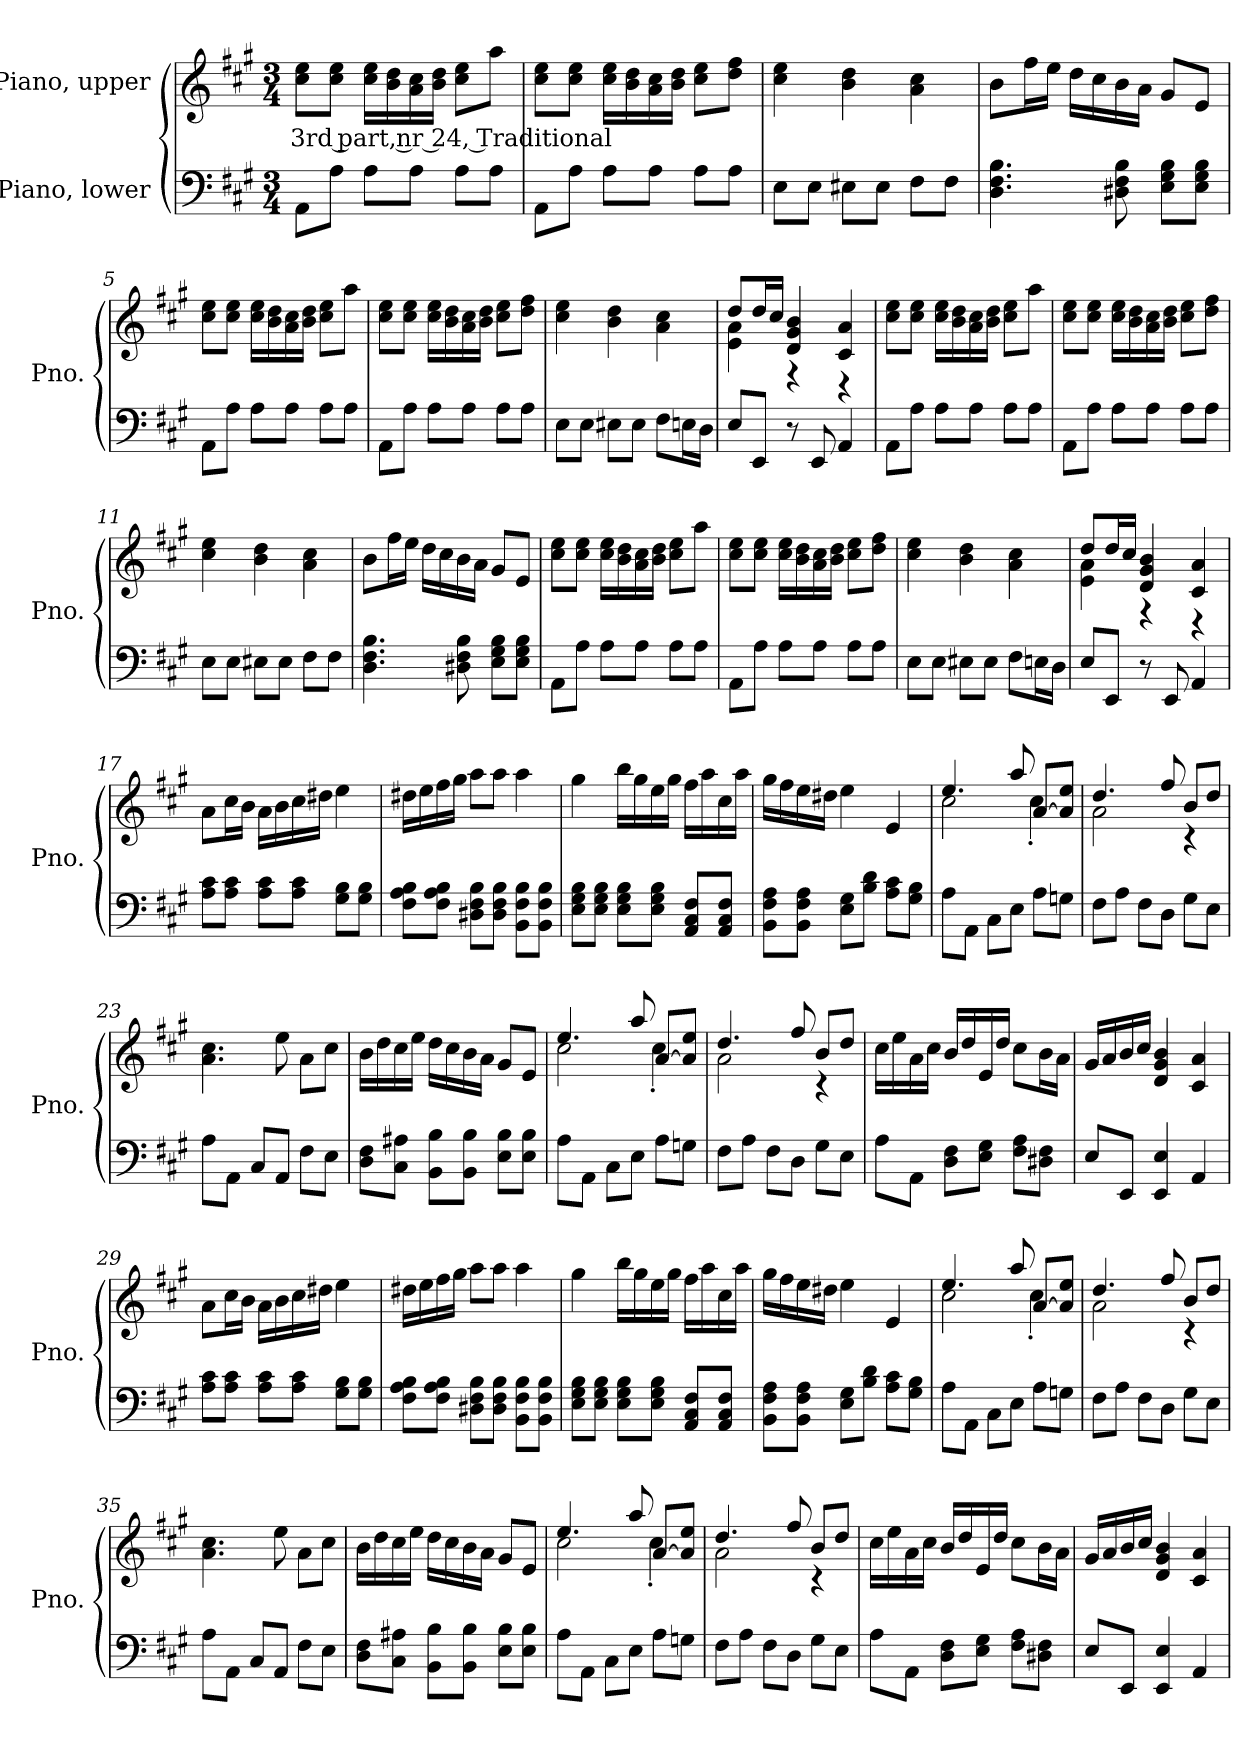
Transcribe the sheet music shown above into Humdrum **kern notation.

**kern	**kern	**text
*part2	*part1	*part1
*staff2	*staff1	*staff1
*I"Piano, lower	*I"Piano, upper	*
*I'Pno.	*I'Pno.	*
*clefF4	*clefG2	*
*k[f#c#g#]	*k[f#c#g#]	*
*M3/4	*M3/4	*
*MM100	*MM100	*
=1	=1	=1
!	!	!LO:LY:b
8AA\L	8cc#\ 8ee\L	3rd part, nr 24, Traditional
8A\J	8cc#\ 8ee\J	.
8A\L	16cc#\ 16ee\LL	.
.	16b\ 16dd\	.
8A\J	16a\ 16cc#\	.
.	16b\ 16dd\JJ	.
8A\L	8cc#\ 8ee\L	.
8A\J	8aa\J	.
=2	=2	=2
8AA\L	8cc#\ 8ee\L	.
8A\J	8cc#\ 8ee\J	.
8A\L	16cc#\ 16ee\LL	.
.	16b\ 16dd\	.
8A\J	16a\ 16cc#\	.
.	16b\ 16dd\JJ	.
8A\L	8cc#\ 8ee\L	.
8A\J	8dd\ 8ff#\J	.
=3	=3	=3
8E\L	4cc#\ 4ee\	.
8E\J	.	.
8E#X\L	4b\ 4dd\	.
8E#\J	.	.
8F#\L	4a\ 4cc#\	.
8F#\J	.	.
!!LO:LB:g=z
=4	=4	=4
4.D\ 4.F#\ 4.B\	8b\L	.
.	16ff#\L	.
.	16ee\JJ	.
.	16dd\LL	.
.	16cc#\	.
8D#X\ 8F#\ 8B\	16b\	.
.	16a\JJ	.
8E\ 8G#\ 8B\L	8g#/L	.
8E\ 8G#\ 8B\J	8e/J	.
=5	=5	=5
8AA\L	8cc#\ 8ee\L	.
8A\J	8cc#\ 8ee\J	.
8A\L	16cc#\ 16ee\LL	.
.	16b\ 16dd\	.
8A\J	16a\ 16cc#\	.
.	16b\ 16dd\JJ	.
8A\L	8cc#\ 8ee\L	.
8A\J	8aa\J	.
=6	=6	=6
8AA\L	8cc#\ 8ee\L	.
8A\J	8cc#\ 8ee\J	.
8A\L	16cc#\ 16ee\LL	.
.	16b\ 16dd\	.
8A\J	16a\ 16cc#\	.
.	16b\ 16dd\JJ	.
8A\L	8cc#\ 8ee\L	.
8A\J	8dd\ 8ff#\J	.
=7	=7	=7
8E\L	4cc#\ 4ee\	.
8E\J	.	.
8E#X\L	4b\ 4dd\	.
8E#\J	.	.
8F#\L	4a\ 4cc#\	.
16En\L	.	.
16D\JJ	.	.
=8	=8	=8
*	*^	*
8E/L	8dd/L	4e\ 4a\	.
8EE/J	16dd/L	.	.
.	16cc#/JJ	.	.
8r	4d/ 4g#/ 4b/	4r	.
8EE/	.	.	.
4AA/	4c#/ 4a/	4r	.
*	*v	*v	*
!!LO:LB:g=z
=9	=9	=9
8AA\L	8cc#\ 8ee\L	.
8A\J	8cc#\ 8ee\J	.
8A\L	16cc#\ 16ee\LL	.
.	16b\ 16dd\	.
8A\J	16a\ 16cc#\	.
.	16b\ 16dd\JJ	.
8A\L	8cc#\ 8ee\L	.
8A\J	8aa\J	.
=10	=10	=10
8AA\L	8cc#\ 8ee\L	.
8A\J	8cc#\ 8ee\J	.
8A\L	16cc#\ 16ee\LL	.
.	16b\ 16dd\	.
8A\J	16a\ 16cc#\	.
.	16b\ 16dd\JJ	.
8A\L	8cc#\ 8ee\L	.
8A\J	8dd\ 8ff#\J	.
=11	=11	=11
8E\L	4cc#\ 4ee\	.
8E\J	.	.
8E#X\L	4b\ 4dd\	.
8E#\J	.	.
8F#\L	4a\ 4cc#\	.
8F#\J	.	.
=12	=12	=12
4.D\ 4.F#\ 4.B\	8b\L	.
.	16ff#\L	.
.	16ee\JJ	.
.	16dd\LL	.
.	16cc#\	.
8D#X\ 8F#\ 8B\	16b\	.
.	16a\JJ	.
8E\ 8G#\ 8B\L	8g#/L	.
8E\ 8G#\ 8B\J	8e/J	.
=13	=13	=13
8AA\L	8cc#\ 8ee\L	.
8A\J	8cc#\ 8ee\J	.
8A\L	16cc#\ 16ee\LL	.
.	16b\ 16dd\	.
8A\J	16a\ 16cc#\	.
.	16b\ 16dd\JJ	.
8A\L	8cc#\ 8ee\L	.
8A\J	8aa\J	.
!!LO:LB:g=z
=14	=14	=14
8AA\L	8cc#\ 8ee\L	.
8A\J	8cc#\ 8ee\J	.
8A\L	16cc#\ 16ee\LL	.
.	16b\ 16dd\	.
8A\J	16a\ 16cc#\	.
.	16b\ 16dd\JJ	.
8A\L	8cc#\ 8ee\L	.
8A\J	8dd\ 8ff#\J	.
=15	=15	=15
8E\L	4cc#\ 4ee\	.
8E\J	.	.
8E#X\L	4b\ 4dd\	.
8E#\J	.	.
8F#\L	4a\ 4cc#\	.
16En\L	.	.
16D\JJ	.	.
=16	=16	=16
*	*^	*
8E/L	8dd/L	4e\ 4a\	.
8EE/J	16dd/L	.	.
.	16cc#/JJ	.	.
8r	4d/ 4g#/ 4b/	4r	.
8EE/	.	.	.
4AA/	4c#/ 4a/	4r	.
*	*v	*v	*
=17	=17	=17
8A\ 8c#\L	8a\L	.
8A\ 8c#\J	16cc#\L	.
.	16b\JJ	.
8A\ 8c#\L	16a\LL	.
.	16b\	.
8A\ 8c#\J	16cc#\	.
.	16dd#X\JJ	.
8G#\ 8B\L	4ee\	.
8G#\ 8B\J	.	.
!!LO:LB:g=z
=18	=18	=18
8F#\ 8A\ 8B\L	16dd#X\LL	.
.	16ee\	.
8F#\ 8A\ 8B\J	16ff#\	.
.	16gg#\JJ	.
8D#X\ 8F#\ 8B\L	8aa\L	.
8D#\ 8F#\ 8B\J	8aa\J	.
8BB\ 8F#\ 8B\L	4aa\	.
8BB\ 8F#\ 8B\J	.	.
=19	=19	=19
8E\ 8G#\ 8B\L	4gg#\	.
8E\ 8G#\ 8B\J	.	.
8E\ 8G#\ 8B\L	16bb\LL	.
.	16gg#\	.
8E\ 8G#\ 8B\J	16ee\	.
.	16gg#\JJ	.
8AA/ 8C#/ 8F#/L	16ff#\LL	.
.	16aa\	.
8AA/ 8C#/ 8F#/J	16cc#\	.
.	16aa\JJ	.
=20	=20	=20
8BB\ 8F#\ 8A\L	16gg#\LL	.
.	16ff#\	.
8BB\ 8F#\ 8A\J	16ee\	.
.	16dd#X\JJ	.
8E\ 8G#\L	4ee\	.
8B\ 8d\J	.	.
8A\ 8c#\L	4e/	.
8G#\ 8B\J	.	.
=21	=21	=21
*	*^	*
8A\L	4.ee/	2cc#\	.
8AA\J	.	.	.
8C#\L	.	.	.
8E\J	8aa/	.	.
8A\L	[8a/L	4cc#'\	.
8Gn\J	8a/] 8ee/J	.	.
!!LO:LB:g=z	!!
=22	=22	=22	=22
8F#\L	4.dd/	2a\	.
8A\J	.	.	.
8F#\L	.	.	.
8D\J	8ff#/	.	.
8G#\L	8b/L	4r	.
8E\J	8dd/J	.	.
*	*v	*v	*
=23	=23	=23
8A\L	4.a\ 4.cc#\	.
8AA\J	.	.
8C#/L	.	.
8AA/J	8ee\	.
8F#\L	8a\L	.
8E\J	8cc#\J	.
=24	=24	=24
8D\ 8F#\L	16b\LL	.
.	16dd\	.
8C#\ 8A#X\J	16cc#\	.
.	16ee\JJ	.
8BB\ 8B\L	16dd\LL	.
.	16cc#\	.
8BB\ 8B\J	16b\	.
.	16a\JJ	.
8E\ 8B\L	8g#/L	.
8E\ 8B\J	8e/J	.
=25	=25	=25
*	*^	*
8A\L	4.ee/	2cc#\	.
8AA\J	.	.	.
8C#\L	.	.	.
8E\J	8aa/	.	.
8A\L	[8a/L	4cc#'\	.
8Gn\J	8a/] 8ee/J	.	.
=26	=26	=26	=26
8F#\L	4.dd/	2a\	.
8A\J	.	.	.
8F#\L	.	.	.
8D\J	8ff#/	.	.
8G#\L	8b/L	4r	.
8E\J	8dd/J	.	.
*	*v	*v	*
!!LO:PB:g=z
=27	=27	=27
8A\L	16cc#\LL	.
.	16ee\	.
8AA\J	16a\	.
.	16cc#\JJ	.
8D\ 8F#\L	16b/LL	.
.	16dd/	.
8E\ 8G#\J	16e/	.
.	16dd/JJ	.
8F#\ 8A\L	8cc#\L	.
8D#X\ 8F#\J	16b\L	.
.	16a\JJ	.
=28	=28	=28
8E/L	16g#/LL	.
.	16a/	.
8EE/J	16b/	.
.	16cc#/JJ	.
4EE/ 4E/	4d/ 4g#/ 4b/	.
4AA/	4c#/ 4a/	.
=29	=29	=29
8A\ 8c#\L	8a\L	.
8A\ 8c#\J	16cc#\L	.
.	16b\JJ	.
8A\ 8c#\L	16a\LL	.
.	16b\	.
8A\ 8c#\J	16cc#\	.
.	16dd#X\JJ	.
8G#\ 8B\L	4ee\	.
8G#\ 8B\J	.	.
=30	=30	=30
8F#\ 8A\ 8B\L	16dd#X\LL	.
.	16ee\	.
8F#\ 8A\ 8B\J	16ff#\	.
.	16gg#\JJ	.
8D#X\ 8F#\ 8B\L	8aa\L	.
8D#\ 8F#\ 8B\J	8aa\J	.
8BB\ 8F#\ 8B\L	4aa\	.
8BB\ 8F#\ 8B\J	.	.
!!LO:LB:g=z
=31	=31	=31
8E\ 8G#\ 8B\L	4gg#\	.
8E\ 8G#\ 8B\J	.	.
8E\ 8G#\ 8B\L	16bb\LL	.
.	16gg#\	.
8E\ 8G#\ 8B\J	16ee\	.
.	16gg#\JJ	.
8AA/ 8C#/ 8F#/L	16ff#\LL	.
.	16aa\	.
8AA/ 8C#/ 8F#/J	16cc#\	.
.	16aa\JJ	.
=32	=32	=32
8BB\ 8F#\ 8A\L	16gg#\LL	.
.	16ff#\	.
8BB\ 8F#\ 8A\J	16ee\	.
.	16dd#X\JJ	.
8E\ 8G#\L	4ee\	.
8B\ 8d\J	.	.
8A\ 8c#\L	4e/	.
8G#\ 8B\J	.	.
=33	=33	=33
*	*^	*
8A\L	4.ee/	2cc#\	.
8AA\J	.	.	.
8C#\L	.	.	.
8E\J	8aa/	.	.
8A\L	[8a/L	4cc#'\	.
8Gn\J	8a/] 8ee/J	.	.
=34	=34	=34	=34
8F#\L	4.dd/	2a\	.
8A\J	.	.	.
8F#\L	.	.	.
8D\J	8ff#/	.	.
8G#\L	8b/L	4r	.
8E\J	8dd/J	.	.
*	*v	*v	*
=35	=35	=35
8A\L	4.a\ 4.cc#\	.
8AA\J	.	.
8C#/L	.	.
8AA/J	8ee\	.
8F#\L	8a\L	.
8E\J	8cc#\J	.
!!LO:LB:g=z
=36	=36	=36
8D\ 8F#\L	16b\LL	.
.	16dd\	.
8C#\ 8A#X\J	16cc#\	.
.	16ee\JJ	.
8BB\ 8B\L	16dd\LL	.
.	16cc#\	.
8BB\ 8B\J	16b\	.
.	16a\JJ	.
8E\ 8B\L	8g#/L	.
8E\ 8B\J	8e/J	.
=37	=37	=37
*	*^	*
8A\L	4.ee/	2cc#\	.
8AA\J	.	.	.
8C#\L	.	.	.
8E\J	8aa/	.	.
8A\L	[8a/L	4cc#'\	.
8Gn\J	8a/] 8ee/J	.	.
=38	=38	=38	=38
8F#\L	4.dd/	2a\	.
8A\J	.	.	.
8F#\L	.	.	.
8D\J	8ff#/	.	.
8G#\L	8b/L	4r	.
8E\J	8dd/J	.	.
*	*v	*v	*
=39	=39	=39
8A\L	16cc#\LL	.
.	16ee\	.
8AA\J	16a\	.
.	16cc#\JJ	.
8D\ 8F#\L	16b/LL	.
.	16dd/	.
8E\ 8G#\J	16e/	.
.	16dd/JJ	.
8F#\ 8A\L	8cc#\L	.
8D#X\ 8F#\J	16b\L	.
.	16a\JJ	.
!!LO:LB:g=z
=40	=40	=40
8E/L	16g#/LL	.
.	16a/	.
8EE/J	16b/	.
.	16cc#/JJ	.
4EE/ 4E/	4d/ 4g#/ 4b/	.
4AA/	4c#/ 4a/	.
=	=	=
*-	*-	*-
